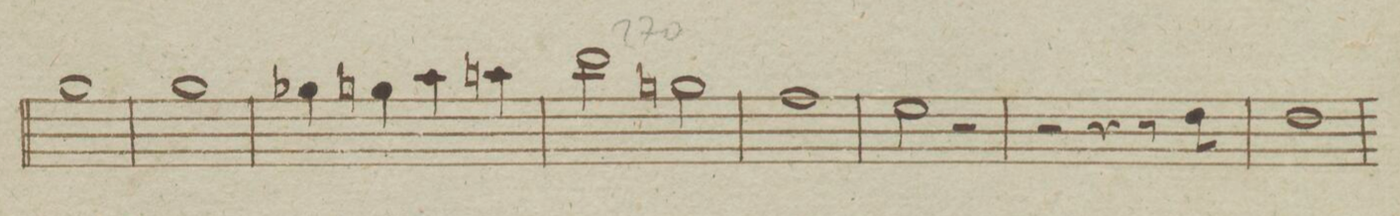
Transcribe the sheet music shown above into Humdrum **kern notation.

**kern	**dynam
*I"Oboe Primo.	*
*clefG2	*
*k[b-e-a-]	*
*met(c)	*
*M4/4	*
1gg	.
=264	=264
1gg	.
=265	=265
4gg-X\	.
4ggn\	.
4aa-\	.
4aan\	.
=266	=266
2bb-\	.
2ggn\	.
=267	=267
1ff	.
=268	=268
2ee-\	.
2r	.
=269	=269
2r	.
4r	.
8r	.
8dd\	.
=270	=270
1dd	.
=271	=271
*-	*-
